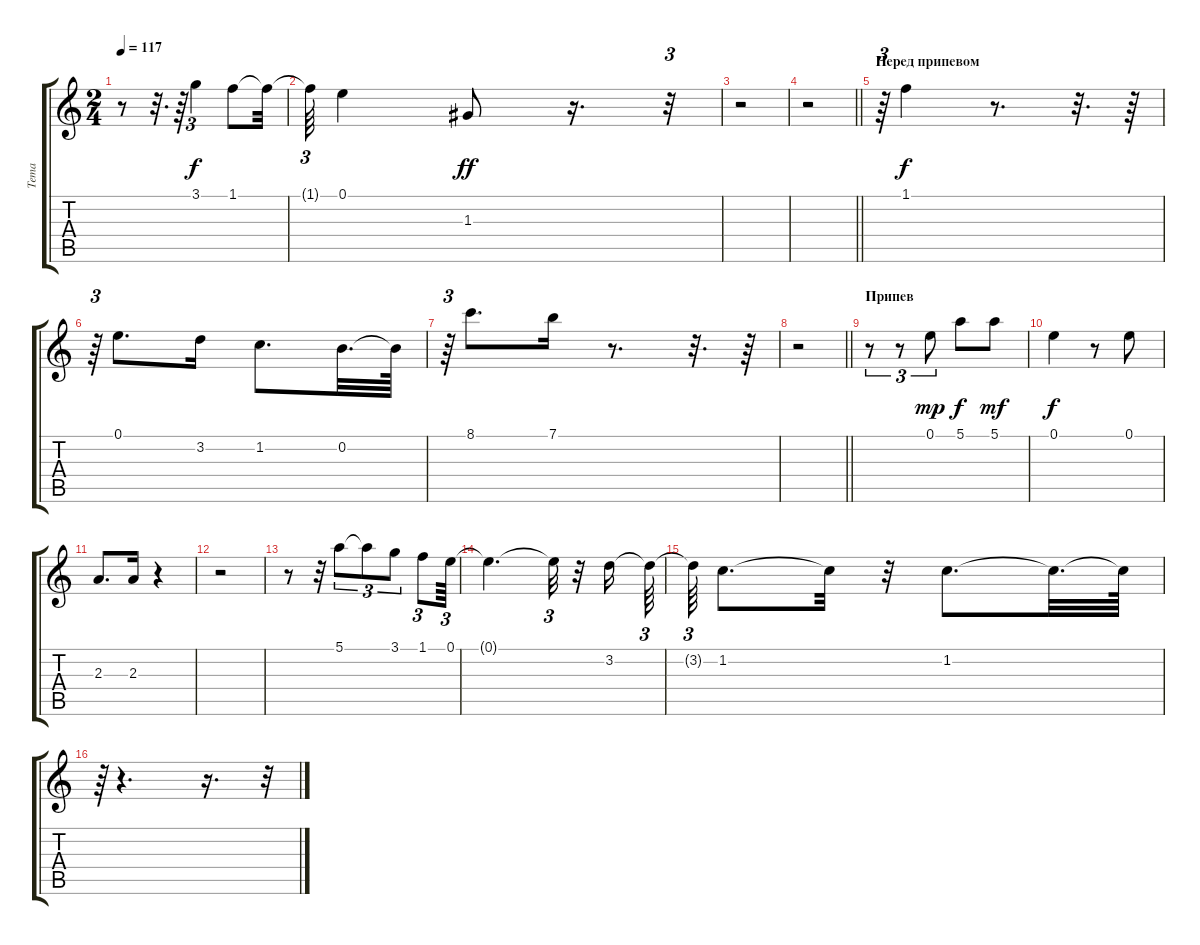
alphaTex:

\track ("Tema" "Tema") {instrument electricguitarjazz}
\staff {score tabs}
\tuning (E4 B3 G3 D3 A2 E2) {hide}
\ts (2 4)
\tempo 117
\clef g2
\ks c
r.8{dy ff} r.32{d} r.64 3.1.4{tu (3 2) dy f} 1.1.8 1.1{t}.32 |
1.1{t}.64{tu (3 2)} 0.1.4 1.3.8{dy ff} r.16{d} r.32{tu (3 2)} |
r.2 |
\barLineRight lightlight
r.2 |
\section ("" "Перед припевом")
r.64{tu (3 2)} 1.1.4{dy f} r.8{d} r.32{d} r.64 |
r.64{tu (3 2)} 0.1.8{d} 3.2.16 1.2.8{d} 0.2.32{d} 0.2{t}.64 |
r.64{tu (3 2)} 8.1.8{d} 7.1.16 r.8{d} r.32{d} r.64 |
\barLineRight lightlight
r.2 |
\section ("" "Припев")
r.8{tu (3 2)} r.8{tu (3 2)} 0.1.8{tu (3 2) dy mp} 5.1.8{dy f} 5.1.8{dy mf} |
0.1.4{dy f} r.8 0.1.8 |
2.3.8{d} 2.3.16 r.4 |
r.2 |
r.8 r.32 5.1.8{tu (3 2)} 5.1{t}.8{tu (3 2)} 3.1.8{tu (3 2)} 1.1.8{tu (3 2)} 0.1.64{tu (3 2)} |
0.1{t}.4{d} 0.1{t}.32{tu (3 2)} r.32 3.2.16 3.2{t}.64{tu (3 2)} |
3.2{t}.64{tu (3 2)} 1.2.8{d} 1.2{t}.32 r.32 1.2.8{d} 1.2{t}.32{d} 1.2{t}.64 |
r.64{tu (3 2)} r.4{d} r.16{d} r.32{tu (3 2)}
